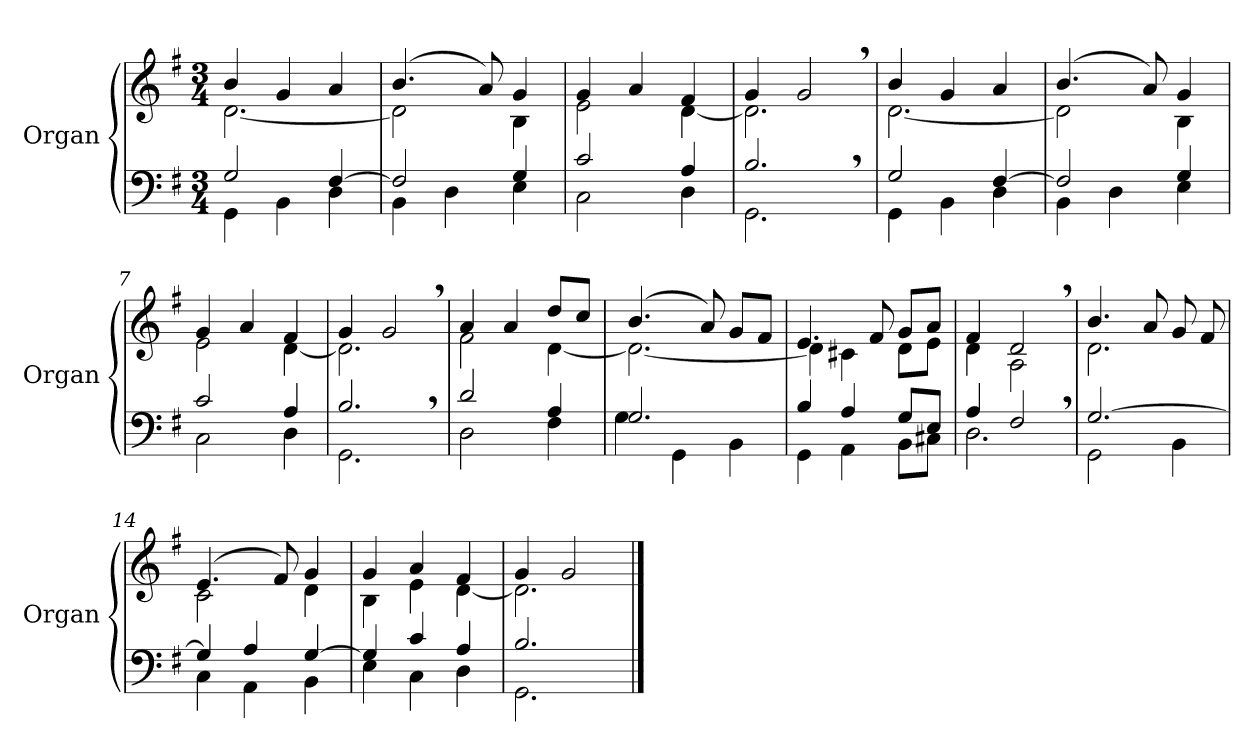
**kern	**kern
*part1	*part1
*staff2	*staff1
*I"Organ	*
*I'Organ	*
*clefF4	*clefG2
*k[f#]	*k[f#]
*M3/4	*M3/4
=1	=1
*^	*^
2G/	4GG\	4b/	[<2.d\
.	4BB\	4g/	.
[>4F#/	4D\	4a/	.
=2	=2	=2	=2
2F#/]	4BB\	(>4.b/	2d\]
.	4D\	.	.
.	.	8a/)	.
4G/	4E\	4g/	4B\
=3	=3	=3	=3
2c/	2C\	4g/	2e\
.	.	4a/	.
4A/	4D\	4f#/	[<4d\
=4	=4	=4	=4
2.B,</	2.GG\	4g/	2.d\]
.	.	2g,>/	.
=5	=5	=5	=5
2G/	4GG\	4b/	[<2.d\
.	4BB\	4g/	.
[>4F#/	4D\	4a/	.
=6	=6	=6	=6
2F#/]	4BB\	(>4.b/	2d\]
.	4D\	.	.
.	.	8a/)	.
4G/	4E\	4g/	4B\
=7	=7	=7	=7
2c/	2C\	4g/	2e\
.	.	4a/	.
4A/	4D\	4f#/	[<4d\
=8	=8	=8	=8
2.B,</	2.GG\	4g/	2.d\]
.	.	2g,>/	.
=9	=9	=9	=9
2d/	2D\	4a/	2f#\
.	.	4a/	.
4A/	4F#\	8dd/L	[<4d\
.	.	8cc/J	.
=10	=10	=10	=10
2.G/	4G\	(>4.b/	2.d\_<
.	4GG\	.	.
.	.	8a/)	.
.	4BB\	8g/L	.
.	.	8f#/J	.
=11	=11	=11	=11
4B/	4GG\	4.e/	4d\]
4A/	4AA\	.	4c#X\
.	.	8f#/	.
8G/L	8BB\L	8g/L	8d\L
8E/J	8C#X\J	8a/J	8e\J
=12	=12	=12	=12
4A/	2.D\	4f#/	4d\
2F#,</	.	2d,>/	2A\
=13	=13	=13	=13
[>2.G/	2GG\	4.b/	2.d\
.	.	8a/	.
.	4BB\	8g/	.
.	.	8f#/	.
=14	=14	=14	=14
4G/]	4C\	(>4.e/	2c\
4A/	4AA\	.	.
.	.	8f#/)	.
[>4G/	4BB\	4g/	4d\
=15	=15	=15	=15
4G/]	4E\	4g/	4B\
4c/	4C\	4a/	4e\
4A/	4D\	4f#/	[<4d\
=16	=16	=16	=16
2.B/	2.GG\	4g/	2.d\]
.	.	2g/	.
*v	*v	*	*
*	*v	*v
==	==
*-	*-
